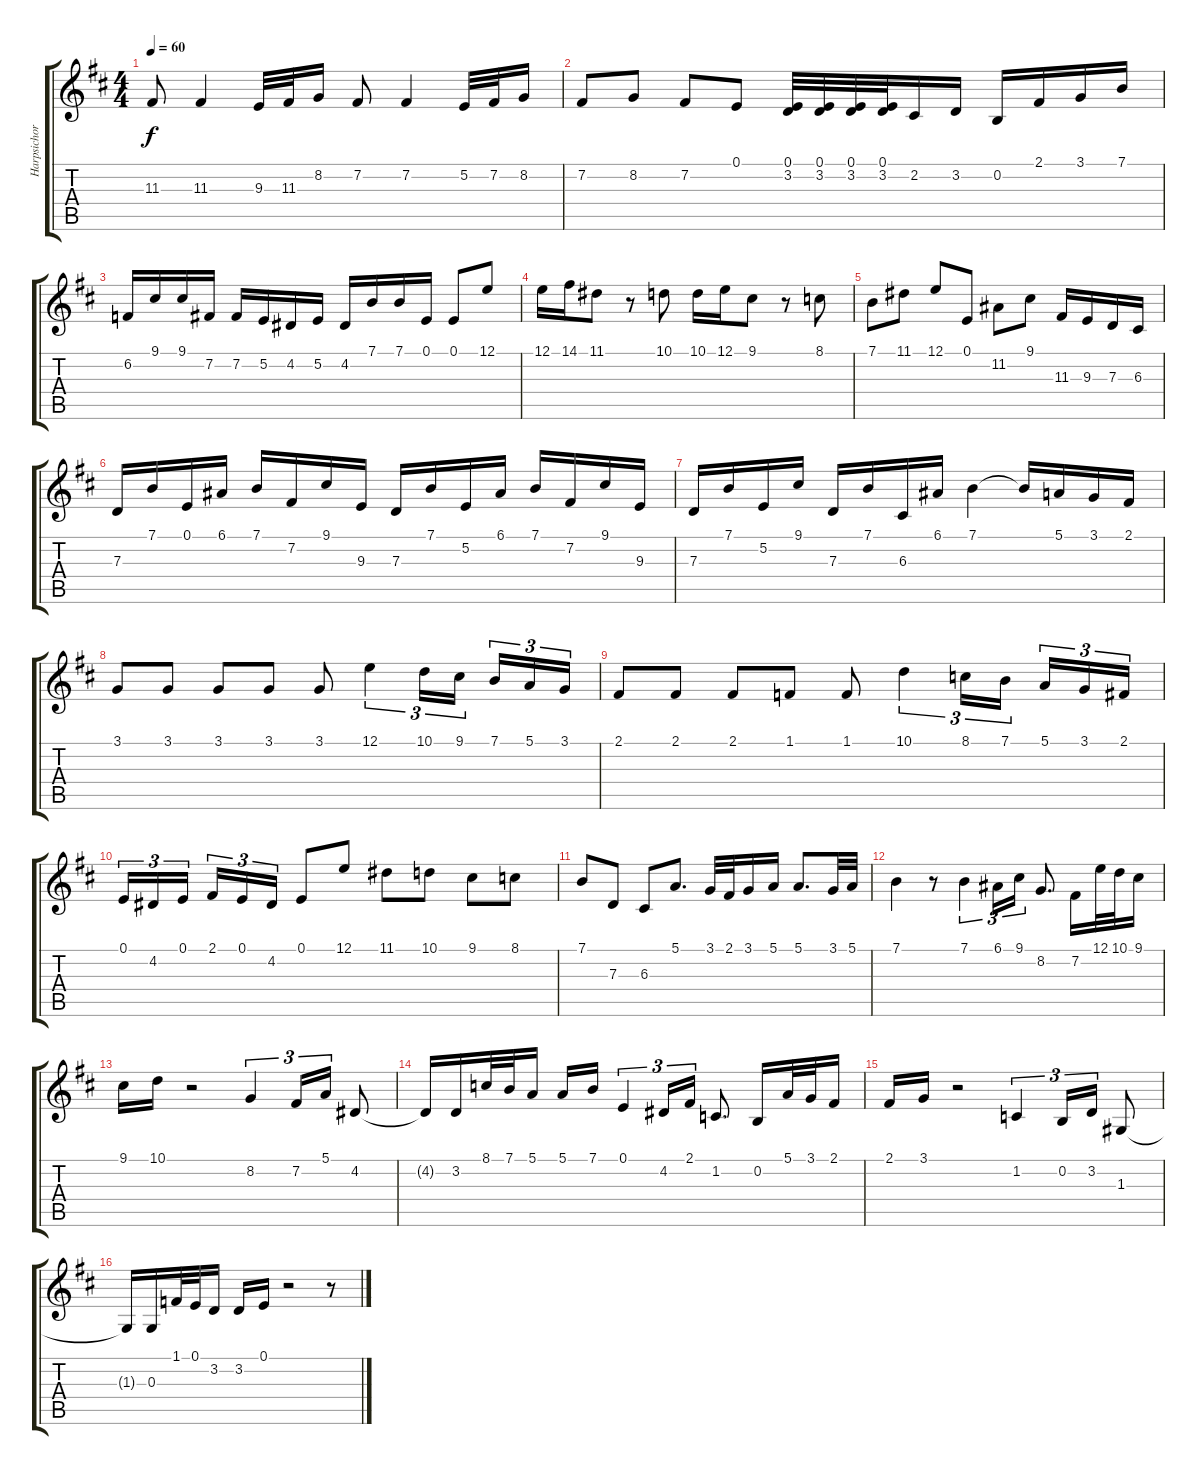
\track ("Harpsichord RH" "Harpsichor") {instrument harpsichord}
\staff {score tabs}
\tuning (E4 B3 G3 D3 A2 E2) {hide}
\ts (4 4)
\tempo 60
\clef g2
\ks bminor
11.3.8{dy f} 11.3.4 9.3.32 11.3.32 8.2.16 7.2.8 7.2.4 5.2.32 7.2.32 8.2.16 |
7.2.8 8.2.8 7.2.8 0.1.8 (0.1 3.2).32 (0.1 3.2).32 (0.1 3.2).32 (0.1 3.2).32 2.2.16 3.2.16 0.2.16 2.1.16 3.1.16 7.1.16 |
6.2.16 9.1.16 9.1.16 7.2.16 7.2.16 5.2.16 4.2.16 5.2.16 4.2.16 7.1.16 7.1.16 0.1.16 0.1.8 12.1.8 |
12.1.16 14.1.16 11.1.8 r.8 10.1.8 10.1.16 12.1.16 9.1.8 r.8 8.1.8 |
7.1.8 11.1.8 12.1.8 0.1.8 11.2.8 9.1.8 11.3.16 9.3.16 7.3.16 6.3.16 |
7.3.16 7.1.16 0.1.16 6.1.16 7.1.16 7.2.16 9.1.16 9.3.16 7.3.16 7.1.16 5.2.16 6.1.16 7.1.16 7.2.16 9.1.16 9.3.16 |
7.3.16 7.1.16 5.2.16 9.1.16 7.3.16 7.1.16 6.3.16 6.1.16 7.1.4 7.1{t}.16 5.1.16 3.1.16 2.1.16 |
3.1.8 3.1.8 3.1.8 3.1.8 3.1.8 12.1.4{tu (3 2)} 10.1.16{tu (3 2)} 9.1.16{tu (3 2)} 7.1.16{tu (3 2)} 5.1.16{tu (3 2)} 3.1.16{tu (3 2)} |
2.1.8 2.1.8 2.1.8 1.1.8 1.1.8 10.1.4{tu (3 2)} 8.1.16{tu (3 2)} 7.1.16{tu (3 2)} 5.1.16{tu (3 2)} 3.1.16{tu (3 2)} 2.1.16{tu (3 2)} |
0.1.16{tu (3 2)} 4.2.16{tu (3 2)} 0.1.16{tu (3 2)} 2.1.16{tu (3 2)} 0.1.16{tu (3 2)} 4.2.16{tu (3 2)} 0.1.8 12.1.8 11.1.8 10.1.8 9.1.8 8.1.8 |
7.1.8 7.3.8 6.3.8 5.1.8{d} 3.1.32 2.1.32 3.1.16 5.1.16 5.1.8{d} 3.1.32 5.1.32 |
7.1.4 r.8 7.1.4{tu (3 2)} 6.1.16{tu (3 2)} 9.1.16{tu (3 2)} 8.2.8{d} 7.2.16 12.1.32 10.1.32 9.1.16 |
9.1.16 10.1.16 r.2 8.2.4{tu (3 2)} 7.2.16{tu (3 2)} 5.1.16{tu (3 2)} 4.2.8 |
4.2{t}.16 3.2.16 8.1.32 7.1.32 5.1.16 5.1.16 7.1.16 0.1.4{tu (3 2)} 4.2.16{tu (3 2)} 2.1.16{tu (3 2)} 1.2.8{d} 0.2.16 5.1.32 3.1.32 2.1.16 |
2.1.16 3.1.16 r.2 1.2.4{tu (3 2)} 0.2.16{tu (3 2)} 3.2.16{tu (3 2)} 1.3.8 |
1.3{t}.16 0.3.16 1.1.32 0.1.32 3.2.16 3.2.16 0.1.16 r.2 r.8
